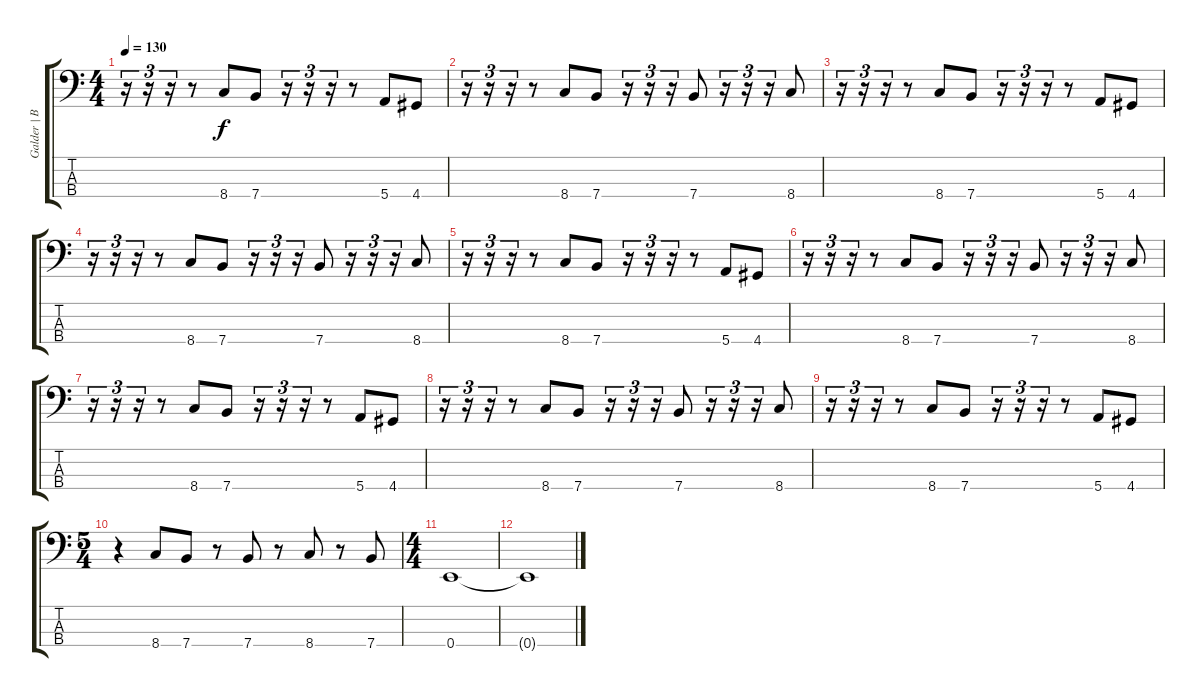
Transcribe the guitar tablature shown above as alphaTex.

\track ("Galder | Bass" "Galder | B") {instrument electricbassfinger}
\staff {score tabs}
\tuning (G2 D2 A1 E1) {hide}
\ts (4 4)
\tempo 130
\clef f4
\ks c
r.16{tu (3 2) dy f} r.16{tu (3 2)} r.16{tu (3 2)} r.8 8.4.8 7.4.8 r.16{tu (3 2)} r.16{tu (3 2)} r.16{tu (3 2)} r.8 5.4.8 4.4.8 |
r.16{tu (3 2)} r.16{tu (3 2)} r.16{tu (3 2)} r.8 8.4.8 7.4.8 r.16{tu (3 2)} r.16{tu (3 2)} r.16{tu (3 2)} 7.4.8 r.16{tu (3 2)} r.16{tu (3 2)} r.16{tu (3 2)} 8.4.8 |
r.16{tu (3 2)} r.16{tu (3 2)} r.16{tu (3 2)} r.8 8.4.8 7.4.8 r.16{tu (3 2)} r.16{tu (3 2)} r.16{tu (3 2)} r.8 5.4.8 4.4.8 |
r.16{tu (3 2)} r.16{tu (3 2)} r.16{tu (3 2)} r.8 8.4.8 7.4.8 r.16{tu (3 2)} r.16{tu (3 2)} r.16{tu (3 2)} 7.4.8 r.16{tu (3 2)} r.16{tu (3 2)} r.16{tu (3 2)} 8.4.8 |
r.16{tu (3 2)} r.16{tu (3 2)} r.16{tu (3 2)} r.8 8.4.8 7.4.8 r.16{tu (3 2)} r.16{tu (3 2)} r.16{tu (3 2)} r.8 5.4.8 4.4.8 |
r.16{tu (3 2)} r.16{tu (3 2)} r.16{tu (3 2)} r.8 8.4.8 7.4.8 r.16{tu (3 2)} r.16{tu (3 2)} r.16{tu (3 2)} 7.4.8 r.16{tu (3 2)} r.16{tu (3 2)} r.16{tu (3 2)} 8.4.8 |
r.16{tu (3 2)} r.16{tu (3 2)} r.16{tu (3 2)} r.8 8.4.8 7.4.8 r.16{tu (3 2)} r.16{tu (3 2)} r.16{tu (3 2)} r.8 5.4.8 4.4.8 |
r.16{tu (3 2)} r.16{tu (3 2)} r.16{tu (3 2)} r.8 8.4.8 7.4.8 r.16{tu (3 2)} r.16{tu (3 2)} r.16{tu (3 2)} 7.4.8 r.16{tu (3 2)} r.16{tu (3 2)} r.16{tu (3 2)} 8.4.8 |
r.16{tu (3 2)} r.16{tu (3 2)} r.16{tu (3 2)} r.8 8.4.8 7.4.8 r.16{tu (3 2)} r.16{tu (3 2)} r.16{tu (3 2)} r.8 5.4.8 4.4.8 |
\ts (5 4)
r.4 8.4.8 7.4.8 r.8 7.4.8 r.8 8.4.8 r.8 7.4.8 |
\ts (4 4)
0.4.1 |
0.4{t}.1
